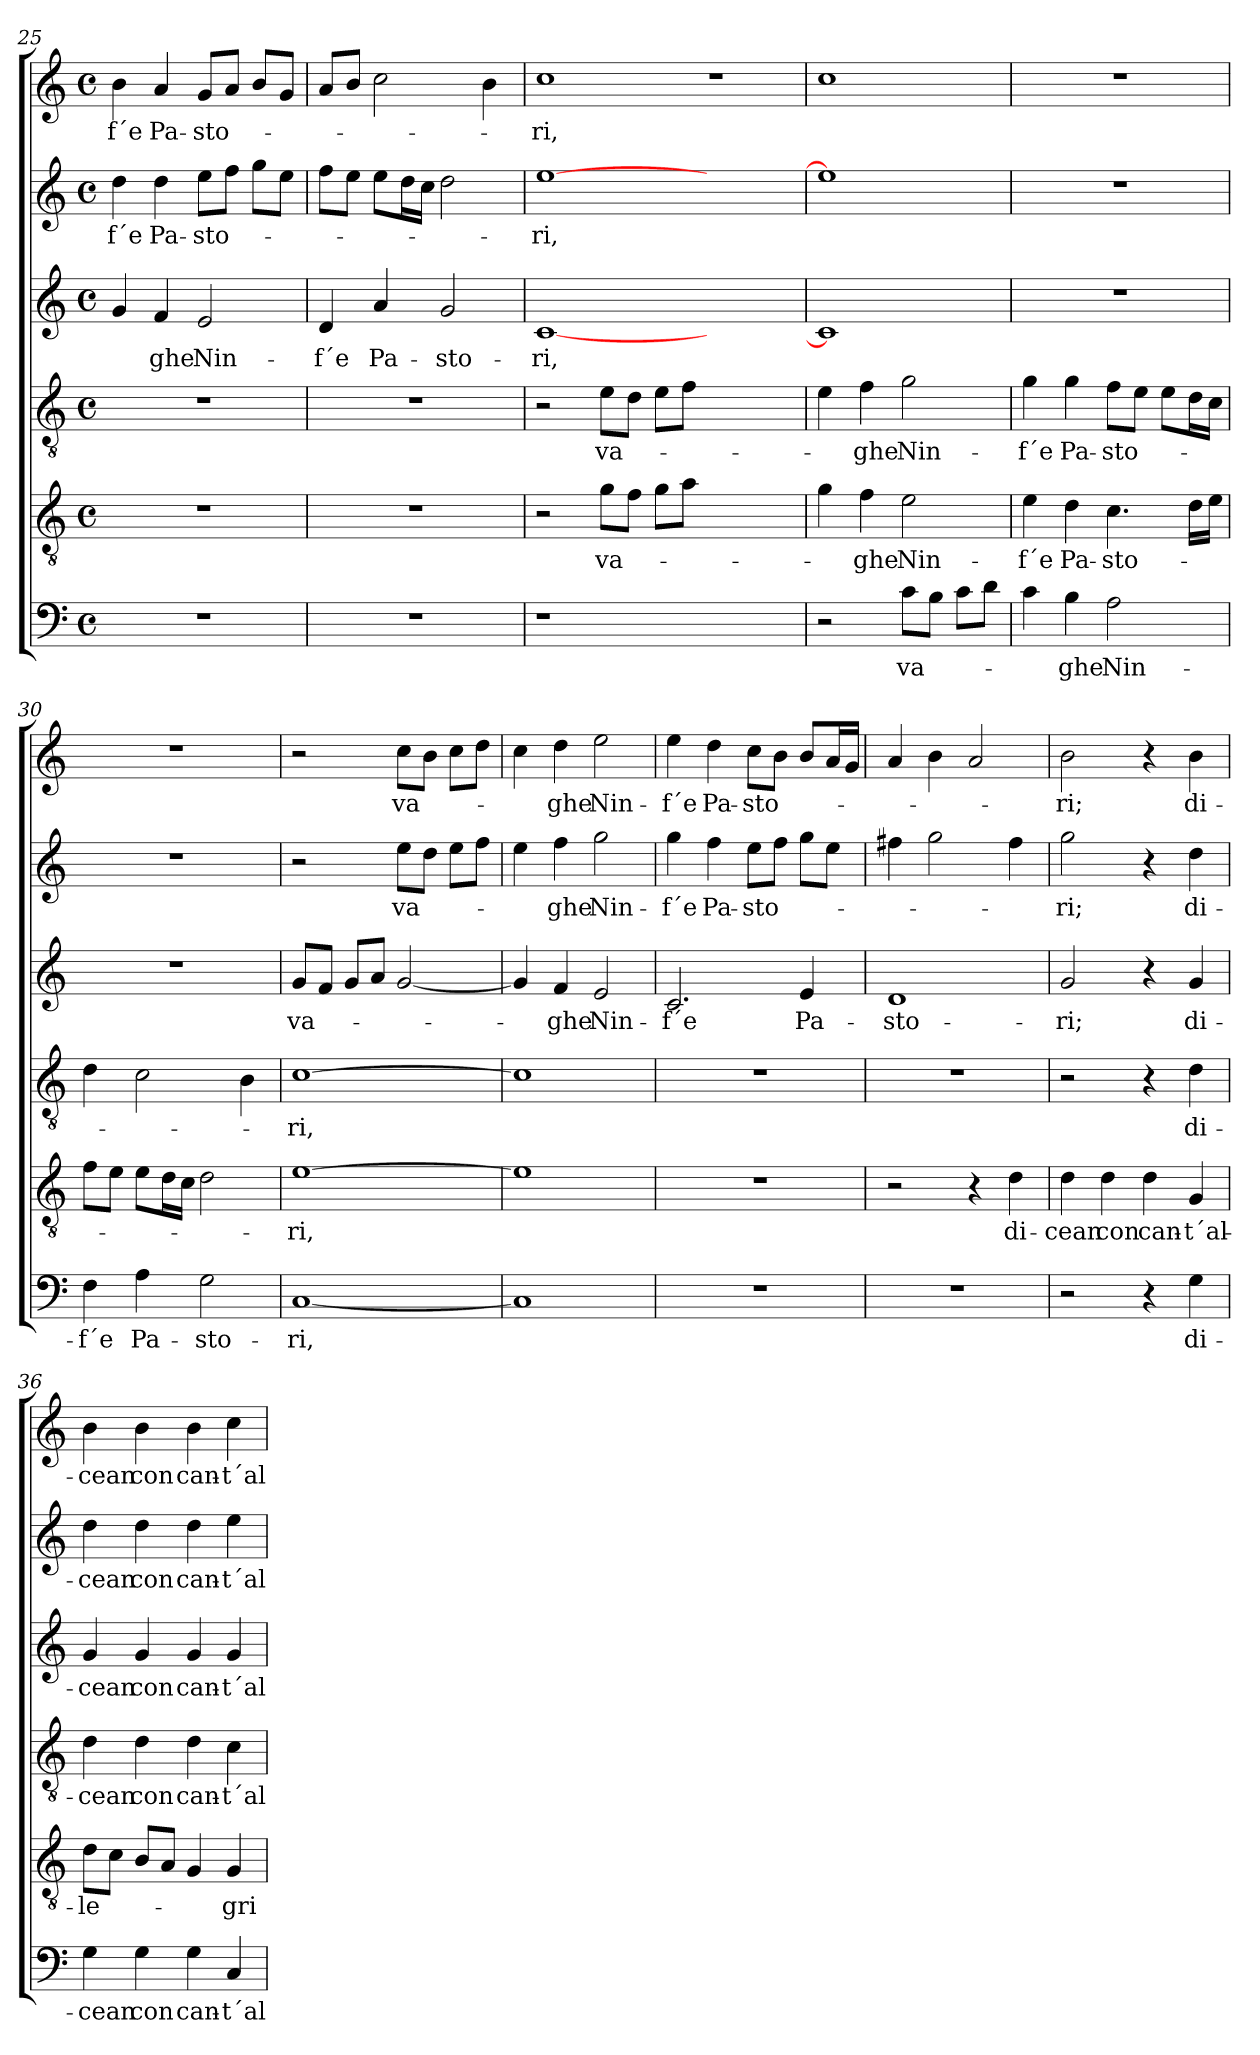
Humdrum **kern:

**kern	**text	**kern	**text	**kern	**text	**kern	**text	**kern	**text	**kern	**text
*part6	*part6	*part5	*part5	*part4	*part4	*part3	*part3	*part2	*part2	*part1	*part1
*staff6	*staff6	*staff5	*staff5	*staff4	*staff4	*staff3	*staff3	*staff2	*staff2	*staff1	*staff1
*clefF4	*	*clefGv2	*	*clefGv2	*	*clefG2	*	*clefG2	*	*clefG2	*
*k[]	*	*k[]	*	*k[]	*	*k[]	*	*k[]	*	*k[]	*
*C:	*	*C:	*	*C:	*	*C:	*	*C:	*	*C:	*
*M4/4	*	*M4/4	*	*M4/4	*	*M4/4	*	*M4/4	*	*M4/4	*
*met(c)	*	*met(c)	*	*met(c)	*	*met(c)	*	*met(c)	*	*met(c)	*
=25	=25	=25	=25	=25	=25	=25	=25	=25	=25	=25	=25
1r	.	1r	.	1r	.	4g/	.	4dd\	-f´e	4b\	-f´e
.	.	.	.	.	.	4f/	-ghe	4dd\	Pa-	4a/	Pa-
.	.	.	.	.	.	2e/	Nin-	8ee\L	-sto-	8g/L	-sto-
.	.	.	.	.	.	.	.	8ff\J	.	8a/J	.
.	.	.	.	.	.	.	.	8gg\L	.	8b/L	.
.	.	.	.	.	.	.	.	8ee\J	.	8g/J	.
=26	=26	=26	=26	=26	=26	=26	=26	=26	=26	=26	=26
1r	.	1r	.	1r	.	4d/	-f´e	8ff\L	.	8a/L	.
.	.	.	.	.	.	.	.	8ee\J	.	8b/J	.
.	.	.	.	.	.	4a/	Pa-	8ee\L	.	2cc\	.
.	.	.	.	.	.	.	.	16dd\L	.	.	.
.	.	.	.	.	.	.	.	16cc\JJ	.	.	.
.	.	.	.	.	.	2g/	-sto-	2dd\	.	.	.
.	.	.	.	.	.	.	.	.	.	4b\	.
=27	=27	=27	=27	=27	=27	=27	=27	=27	=27	=27	=27
1r	.	2r	.	2r	.	[1c	-ri,	[1ee	-ri,	1cc	-ri,
.	.	8g\L	va-	8e\L	va-	.	.	.	.	.	.
.	.	8f\J	.	8d\J	.	.	.	.	.	.	.
.	.	8g\L	.	8e\L	.	.	.	.	.	.	.
.	.	8a\J	.	8f\J	.	.	.	.	.	.	.
1ryy	.	1ryy	.	1ryy	.	1ryy	.	1ryy	.	1r	.
=28	=28	=28	=28	=28	=28	=28	=28	=28	=28	=28	=28
2r	.	4g\	.	4e\	.	1c]	.	1ee]	.	1cc	.
.	.	4f\	-ghe	4f\	-ghe	.	.	.	.	.	.
8c\L	va-	2e\	Nin-	2g\	Nin-	.	.	.	.	.	.
8B\J	.	.	.	.	.	.	.	.	.	.	.
8c\L	.	.	.	.	.	.	.	.	.	.	.
8d\J	.	.	.	.	.	.	.	.	.	.	.
!!LO:LB:g=z
=29	=29	=29	=29	=29	=29	=29	=29	=29	=29	=29	=29
4c\	.	4e\	-f´e	4g\	-f´e	1r	.	1r	.	1r	.
4B\	-ghe	4d\	Pa-	4g\	Pa-	.	.	.	.	.	.
2A\	Nin-	4.c\	-sto-	8f\L	-sto-	.	.	.	.	.	.
.	.	.	.	8e\J	.	.	.	.	.	.	.
.	.	.	.	8e\L	.	.	.	.	.	.	.
.	.	16d\LL	.	16d\L	.	.	.	.	.	.	.
.	.	16e\JJ	.	16c\JJ	.	.	.	.	.	.	.
=30	=30	=30	=30	=30	=30	=30	=30	=30	=30	=30	=30
4F\	-f´e	8f\L	.	4d\	.	1r	.	1r	.	1r	.
.	.	8e\J	.	.	.	.	.	.	.	.	.
4A\	Pa-	8e\L	.	2c\	.	.	.	.	.	.	.
.	.	16d\L	.	.	.	.	.	.	.	.	.
.	.	16c\JJ	.	.	.	.	.	.	.	.	.
2G\	-sto-	2d\	.	.	.	.	.	.	.	.	.
.	.	.	.	4B\	.	.	.	.	.	.	.
=31	=31	=31	=31	=31	=31	=31	=31	=31	=31	=31	=31
[1C	-ri,	[1e	-ri,	[1c	-ri,	8g/L	va-	2r	.	2r	.
.	.	.	.	.	.	8f/J	.	.	.	.	.
.	.	.	.	.	.	8g/L	.	.	.	.	.
.	.	.	.	.	.	8a/J	.	.	.	.	.
.	.	.	.	.	.	[2g/	.	8ee\L	va-	8cc\L	va-
.	.	.	.	.	.	.	.	8dd\J	.	8b\J	.
.	.	.	.	.	.	.	.	8ee\L	.	8cc\L	.
.	.	.	.	.	.	.	.	8ff\J	.	8dd\J	.
=32	=32	=32	=32	=32	=32	=32	=32	=32	=32	=32	=32
1C]	.	1e]	.	1c]	.	4g/]	.	4ee\	.	4cc\	.
.	.	.	.	.	.	4f/	-ghe	4ff\	-ghe	4dd\	-ghe
.	.	.	.	.	.	2e/	Nin-	2gg\	Nin-	2ee\	Nin-
=33	=33	=33	=33	=33	=33	=33	=33	=33	=33	=33	=33
1r	.	1r	.	1r	.	2.c/	-f´e	4gg\	-f´e	4ee\	-f´e
.	.	.	.	.	.	.	.	4ff\	Pa-	4dd\	Pa-
.	.	.	.	.	.	.	.	8ee\L	-sto-	8cc\L	-sto-
.	.	.	.	.	.	.	.	8ff\J	.	8b\J	.
.	.	.	.	.	.	4e/	Pa-	8gg\L	.	8b/L	.
.	.	.	.	.	.	.	.	8ee\J	.	16a/L	.
.	.	.	.	.	.	.	.	.	.	16g/JJ	.
=34	=34	=34	=34	=34	=34	=34	=34	=34	=34	=34	=34
1r	.	2r	.	1r	.	1d	-sto-	4ff#X\	.	4a/	.
.	.	.	.	.	.	.	.	2gg\	.	4b\	.
.	.	4r	.	.	.	.	.	.	.	2a/	.
.	.	4d\	di-	.	.	.	.	4ff#\	.	.	.
=35	=35	=35	=35	=35	=35	=35	=35	=35	=35	=35	=35
2r	.	4d\	-cean	2r	.	2g/	-ri;	2gg\	-ri;	2b\	-ri;
.	.	4d\	con	.	.	.	.	.	.	.	.
4r	.	4d\	can-	4r	.	4r	.	4r	.	4r	.
4G\	di-	4G/	-t´al-	4d\	di-	4g/	di-	4dd\	di-	4b\	di-
!!LO:LB:g=z
=36	=36	=36	=36	=36	=36	=36	=36	=36	=36	=36	=36
4G\	-cean	8d\L	-le-	4d\	-cean	4g/	-cean	4dd\	-cean	4b\	-cean
.	.	8c\J	.	.	.	.	.	.	.	.	.
4G\	con	8B/L	.	4d\	con	4g/	con	4dd\	con	4b\	con
.	.	8A/J	.	.	.	.	.	.	.	.	.
4G\	can-	4G/	.	4d\	can-	4g/	can-	4dd\	can-	4b\	can-
4C/	-t´al-	4G/	-gri	4c\	-t´al-	4g/	-t´al-	4ee\	-t´al-	4cc\	-t´al-
=	=	=	=	=	=	=	=	=	=	=	=
*-	*-	*-	*-	*-	*-	*-	*-	*-	*-	*-	*-
